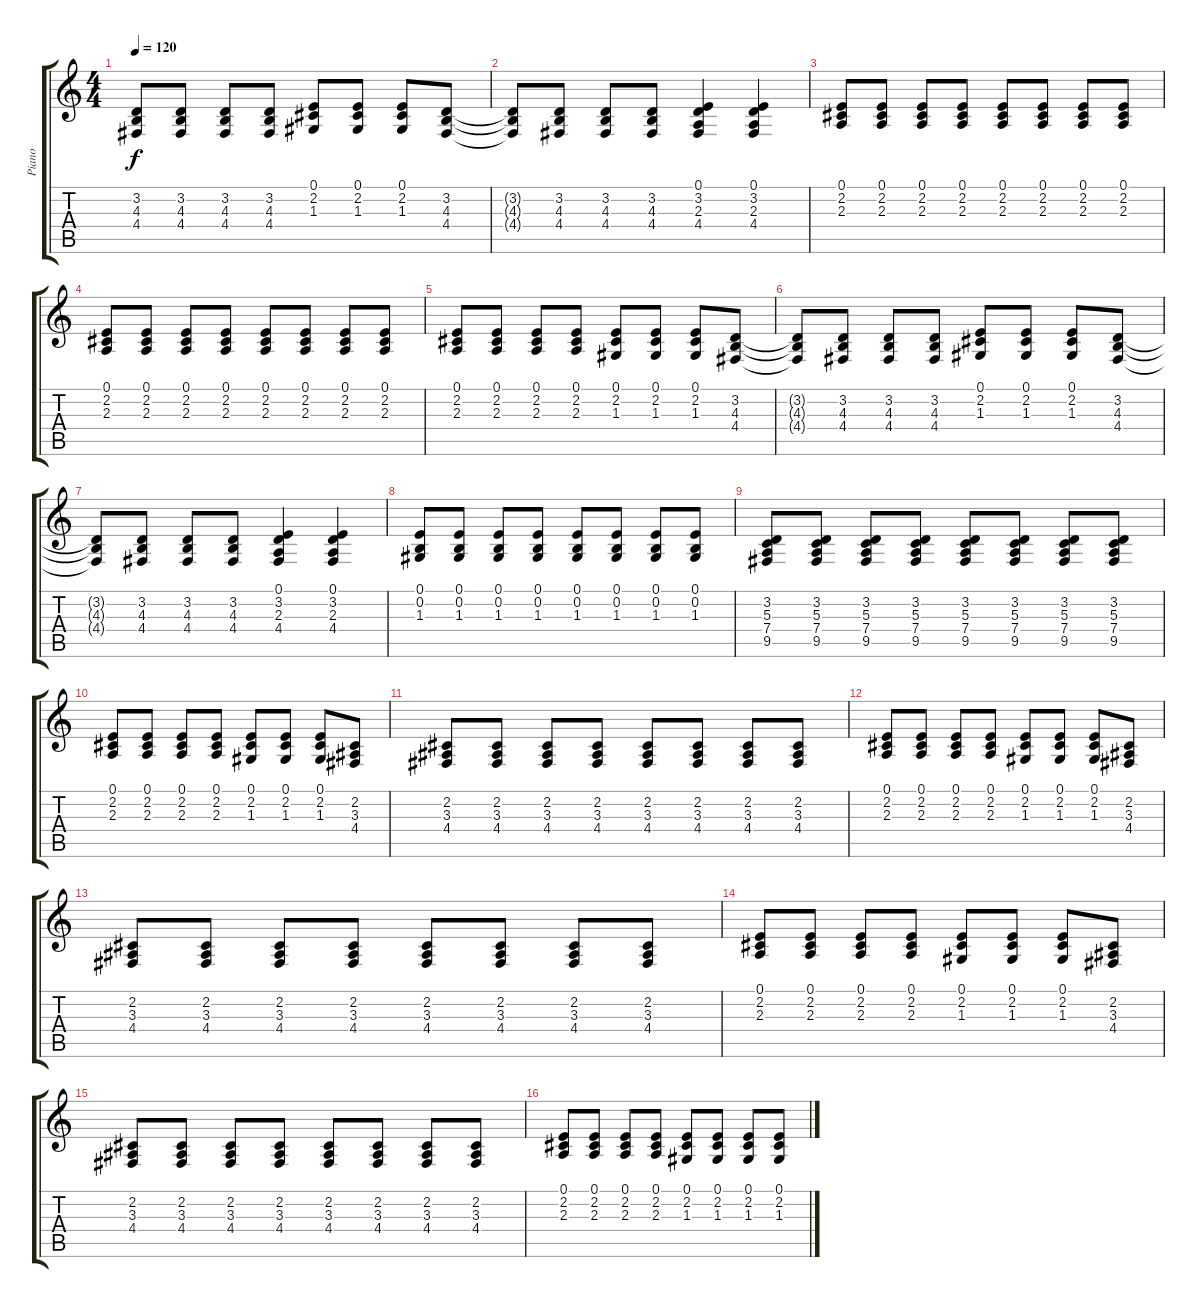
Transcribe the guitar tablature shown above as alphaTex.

\track ("Piano" "Piano") {instrument acousticgrandpiano}
\staff {score tabs}
\tuning (E4 B3 G3 D3 A2 E2) {hide}
\ts (4 4)
\tempo 120
\clef g2
\ks c
(3.2{t} 4.3{t} 4.4{t}).8{dy f} (3.2 4.3 4.4).8 (3.2 4.3 4.4).8 (3.2 4.3 4.4).8 (0.1 2.2 1.3).8 (0.1 2.2 1.3).8 (0.1 2.2 1.3).8 (3.2 4.3 4.4).8 |
(3.2{t} 4.3{t} 4.4{t}).8 (3.2 4.3 4.4).8 (3.2 4.3 4.4).8 (3.2 4.3 4.4).8 (0.1 3.2 2.3 4.4).4 (0.1 3.2 2.3 4.4).4 |
(0.1 2.2 2.3).8 (0.1 2.2 2.3).8 (0.1 2.2 2.3).8 (0.1 2.2 2.3).8 (0.1 2.2 2.3).8 (0.1 2.2 2.3).8 (0.1 2.2 2.3).8 (0.1 2.2 2.3).8 |
(0.1 2.2 2.3).8 (0.1 2.2 2.3).8 (0.1 2.2 2.3).8 (0.1 2.2 2.3).8 (0.1 2.2 2.3).8 (0.1 2.2 2.3).8 (0.1 2.2 2.3).8 (0.1 2.2 2.3).8 |
(0.1 2.2 2.3).8 (0.1 2.2 2.3).8 (0.1 2.2 2.3).8 (0.1 2.2 2.3).8 (0.1 2.2 1.3).8 (0.1 2.2 1.3).8 (0.1 2.2 1.3).8 (3.2 4.3 4.4).8 |
(3.2{t} 4.3{t} 4.4{t}).8 (3.2 4.3 4.4).8 (3.2 4.3 4.4).8 (3.2 4.3 4.4).8 (0.1 2.2 1.3).8 (0.1 2.2 1.3).8 (0.1 2.2 1.3).8 (3.2 4.3 4.4).8 |
(3.2{t} 4.3{t} 4.4{t}).8 (3.2 4.3 4.4).8 (3.2 4.3 4.4).8 (3.2 4.3 4.4).8 (0.1 3.2 2.3 4.4).4 (0.1 3.2 2.3 4.4).4 |
(0.1 0.2 1.3).8 (0.1 0.2 1.3).8 (0.1 0.2 1.3).8 (0.1 0.2 1.3).8 (0.1 0.2 1.3).8 (0.1 0.2 1.3).8 (0.1 0.2 1.3).8 (0.1 0.2 1.3).8 |
(3.2 5.3 7.4 9.5).8 (3.2 5.3 7.4 9.5).8 (3.2 5.3 7.4 9.5).8 (3.2 5.3 7.4 9.5).8 (3.2 5.3 7.4 9.5).8 (3.2 5.3 7.4 9.5).8 (3.2 5.3 7.4 9.5).8 (3.2 5.3 7.4 9.5).8 |
(0.1 2.2 2.3).8 (0.1 2.2 2.3).8 (0.1 2.2 2.3).8 (0.1 2.2 2.3).8 (0.1 2.2 1.3).8 (0.1 2.2 1.3).8 (0.1 2.2 1.3).8 (2.2 3.3 4.4).8 |
(2.2 3.3 4.4).8 (2.2 3.3 4.4).8 (2.2 3.3 4.4).8 (2.2 3.3 4.4).8 (2.2 3.3 4.4).8 (2.2 3.3 4.4).8 (2.2 3.3 4.4).8 (2.2 3.3 4.4).8 |
(0.1 2.2 2.3).8 (0.1 2.2 2.3).8 (0.1 2.2 2.3).8 (0.1 2.2 2.3).8 (0.1 2.2 1.3).8 (0.1 2.2 1.3).8 (0.1 2.2 1.3).8 (2.2 3.3 4.4).8 |
(2.2 3.3 4.4).8 (2.2 3.3 4.4).8 (2.2 3.3 4.4).8 (2.2 3.3 4.4).8 (2.2 3.3 4.4).8 (2.2 3.3 4.4).8 (2.2 3.3 4.4).8 (2.2 3.3 4.4).8 |
(0.1 2.2 2.3).8 (0.1 2.2 2.3).8 (0.1 2.2 2.3).8 (0.1 2.2 2.3).8 (0.1 2.2 1.3).8 (0.1 2.2 1.3).8 (0.1 2.2 1.3).8 (2.2 3.3 4.4).8 |
(2.2 3.3 4.4).8 (2.2 3.3 4.4).8 (2.2 3.3 4.4).8 (2.2 3.3 4.4).8 (2.2 3.3 4.4).8 (2.2 3.3 4.4).8 (2.2 3.3 4.4).8 (2.2 3.3 4.4).8 |
(0.1 2.2 2.3).8 (0.1 2.2 2.3).8 (0.1 2.2 2.3).8 (0.1 2.2 2.3).8 (0.1 2.2 1.3).8 (0.1 2.2 1.3).8 (0.1 2.2 1.3).8 (0.1 2.2 1.3).8
